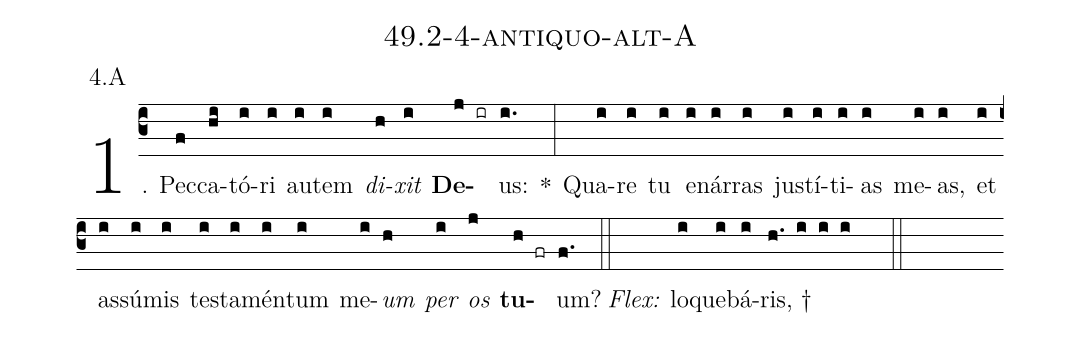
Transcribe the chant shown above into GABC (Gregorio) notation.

name: 49.2-4-antiquo-alt-A;
annotation: 4.A;
%%
(c3)1. Pec(f)ca(hi)tó(i)ri(i) au(i)tem(i) <i>di</i>(h)<i>xit</i>(i) <b>De</b>(j ir)us:(i.) *(:) Qua(i)re(i) tu(i) e(i)nár(i)ras(i) jus(i)tí(i)ti(i)as(i) me(i)as,(i) et(i) as(i)sú(i)mis(i) tes(i)ta(i)mén(i)tum(i) me(i)<i>um</i>(h) <i>per</i>(i) <i>os</i>(j) <b>tu</b>(h fr)um?(f.) (::)
<i>Flex:</i>()  lo(i)que(i)bá(i)ris, †(h. i i i  ::)

%E(i) u(h) o(i) u(j) a(h) e.(f.) (::)
